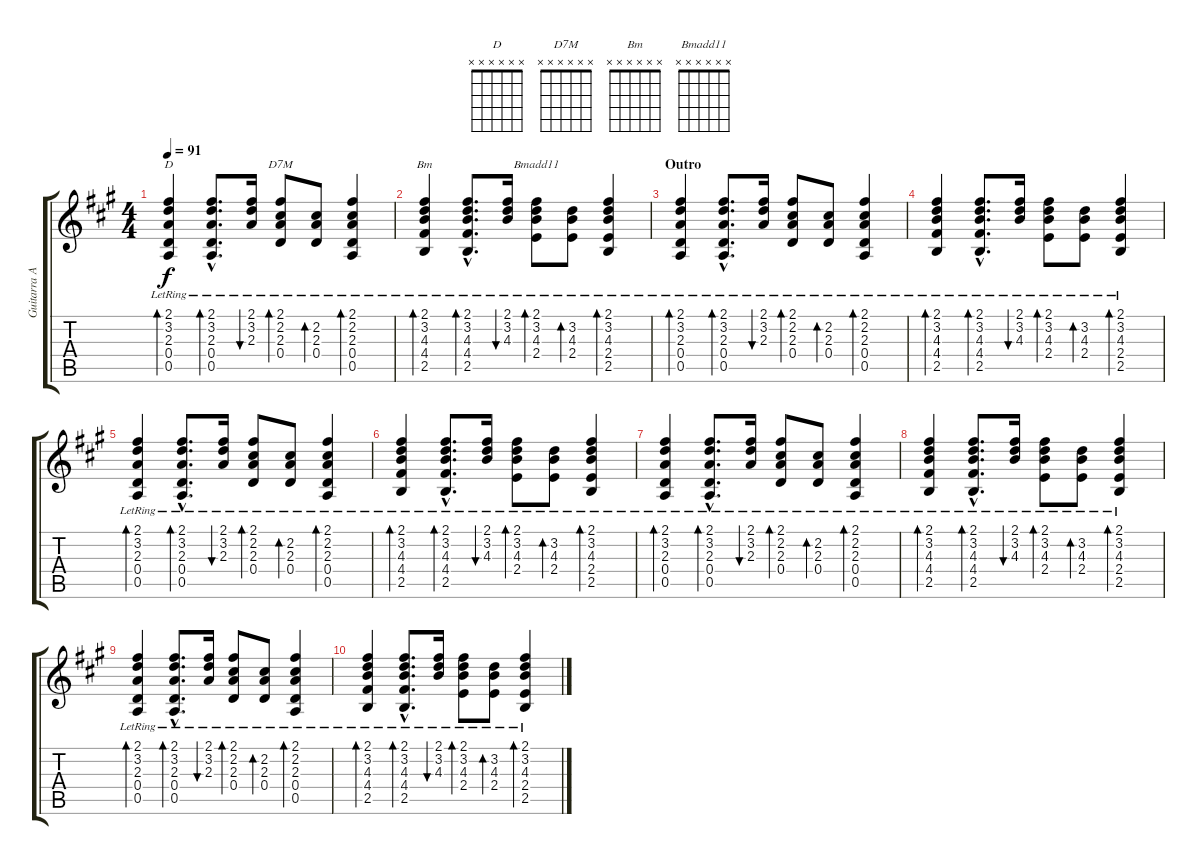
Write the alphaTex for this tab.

\track ("Guitarra Acústica" "Guitarra A") {instrument acousticguitarsteel}
\staff {score tabs}
\tuning (E4 B3 G3 D3 A2 E2) {hide}
\chord ("D" x x x x x x)
\chord ("D7M" x x x x x x)
\chord ("Bm" x x x x x x)
\chord ("Bmadd11" x x x x x x)
\ts (4 4)
\tempo 91
\clef g2
\ks a
(2.1{lr} 3.2{lr} 2.3{lr} 0.4{lr} 0.5{lr}).4{bd 60 ch "D" dy f} (2.1{hac lr} 3.2{hac lr} 2.3{hac lr} 0.4{hac lr} 0.5{hac lr}).8{d bd 60} (2.1{lr} 3.2{lr} 2.3{lr}).16{bu 60} (2.1{lr} 2.2{lr} 2.3{lr} 0.4{lr}).8{bd 60 ch "D7M"} (2.2{lr} 2.3{lr} 0.4{lr}).8{bd 60} (2.1{lr} 2.2{lr} 2.3{lr} 0.4{lr} 0.5{lr}).4{bd 60} |
(2.1{lr} 3.2{lr} 4.3{lr} 4.4{lr} 2.5{lr}).4{bd 60 ch "Bm"} (2.1{hac lr} 3.2{hac lr} 4.3{hac lr} 4.4{hac lr} 2.5{hac lr}).8{d bd 60} (2.1{lr} 3.2{lr} 4.3{lr}).16{bu 60} (2.1{lr} 3.2{lr} 4.3{lr} 2.4{lr}).8{bd 60 ch "Bmadd11"} (3.2{lr} 4.3{lr} 2.4{lr}).8{bd 60} (2.1{lr} 3.2{lr} 4.3{lr} 2.4{lr} 2.5{lr}).4{bd 60} |
\section ("" "Outro")
(2.1{lr} 3.2{lr} 2.3{lr} 0.4{lr} 0.5{lr}).4{bd 60} (2.1{hac lr} 3.2{hac lr} 2.3{hac lr} 0.4{hac lr} 0.5{hac lr}).8{d bd 60} (2.1{lr} 3.2{lr} 2.3{lr}).16{bu 60} (2.1{lr} 2.2{lr} 2.3{lr} 0.4{lr}).8{bd 60} (2.2{lr} 2.3{lr} 0.4{lr}).8{bd 60} (2.1{lr} 2.2{lr} 2.3{lr} 0.4{lr} 0.5{lr}).4{bd 60} |
(2.1{lr} 3.2{lr} 4.3{lr} 4.4{lr} 2.5{lr}).4{bd 60} (2.1{hac lr} 3.2{hac lr} 4.3{hac lr} 4.4{hac lr} 2.5{hac lr}).8{d bd 60} (2.1{lr} 3.2{lr} 4.3{lr}).16{bu 60} (2.1{lr} 3.2{lr} 4.3{lr} 2.4{lr}).8{bd 60} (3.2{lr} 4.3{lr} 2.4{lr}).8{bd 60} (2.1{lr} 3.2{lr} 4.3{lr} 2.4{lr} 2.5{lr}).4{bd 60} |
(2.1{lr} 3.2{lr} 2.3{lr} 0.4{lr} 0.5{lr}).4{bd 60} (2.1{hac lr} 3.2{hac lr} 2.3{hac lr} 0.4{hac lr} 0.5{hac lr}).8{d bd 60} (2.1{lr} 3.2{lr} 2.3{lr}).16{bu 60} (2.1{lr} 2.2{lr} 2.3{lr} 0.4{lr}).8{bd 60} (2.2{lr} 2.3{lr} 0.4{lr}).8{bd 60} (2.1{lr} 2.2{lr} 2.3{lr} 0.4{lr} 0.5{lr}).4{bd 60} |
(2.1{lr} 3.2{lr} 4.3{lr} 4.4{lr} 2.5{lr}).4{bd 60} (2.1{hac lr} 3.2{hac lr} 4.3{hac lr} 4.4{hac lr} 2.5{hac lr}).8{d bd 60} (2.1{lr} 3.2{lr} 4.3{lr}).16{bu 60} (2.1{lr} 3.2{lr} 4.3{lr} 2.4{lr}).8{bd 60} (3.2{lr} 4.3{lr} 2.4{lr}).8{bd 60} (2.1{lr} 3.2{lr} 4.3{lr} 2.4{lr} 2.5{lr}).4{bd 60} |
(2.1{lr} 3.2{lr} 2.3{lr} 0.4{lr} 0.5{lr}).4{bd 60} (2.1{hac lr} 3.2{hac lr} 2.3{hac lr} 0.4{hac lr} 0.5{hac lr}).8{d bd 60} (2.1{lr} 3.2{lr} 2.3{lr}).16{bu 60} (2.1{lr} 2.2{lr} 2.3{lr} 0.4{lr}).8{bd 60} (2.2{lr} 2.3{lr} 0.4{lr}).8{bd 60} (2.1{lr} 2.2{lr} 2.3{lr} 0.4{lr} 0.5{lr}).4{bd 60} |
(2.1{lr} 3.2{lr} 4.3{lr} 4.4{lr} 2.5{lr}).4{bd 60} (2.1{hac lr} 3.2{hac lr} 4.3{hac lr} 4.4{hac lr} 2.5{hac lr}).8{d bd 60} (2.1{lr} 3.2{lr} 4.3{lr}).16{bu 60} (2.1{lr} 3.2{lr} 4.3{lr} 2.4{lr}).8{bd 60} (3.2{lr} 4.3{lr} 2.4{lr}).8{bd 60} (2.1{lr} 3.2{lr} 4.3{lr} 2.4{lr} 2.5{lr}).4{bd 60} |
(2.1{lr} 3.2{lr} 2.3{lr} 0.4{lr} 0.5{lr}).4{bd 60} (2.1{hac lr} 3.2{hac lr} 2.3{hac lr} 0.4{hac lr} 0.5{hac lr}).8{d bd 60} (2.1{lr} 3.2{lr} 2.3{lr}).16{bu 60} (2.1{lr} 2.2{lr} 2.3{lr} 0.4{lr}).8{bd 60} (2.2{lr} 2.3{lr} 0.4{lr}).8{bd 60} (2.1{lr} 2.2{lr} 2.3{lr} 0.4{lr} 0.5{lr}).4{bd 60} |
(2.1{lr} 3.2{lr} 4.3{lr} 4.4{lr} 2.5{lr}).4{bd 60} (2.1{hac lr} 3.2{hac lr} 4.3{hac lr} 4.4{hac lr} 2.5{hac lr}).8{d bd 60} (2.1{lr} 3.2{lr} 4.3{lr}).16{bu 60} (2.1{lr} 3.2{lr} 4.3{lr} 2.4{lr}).8{bd 60} (3.2{lr} 4.3{lr} 2.4{lr}).8{bd 60} (2.1{lr} 3.2{lr} 4.3{lr} 2.4{lr} 2.5{lr}).4{bd 60}
